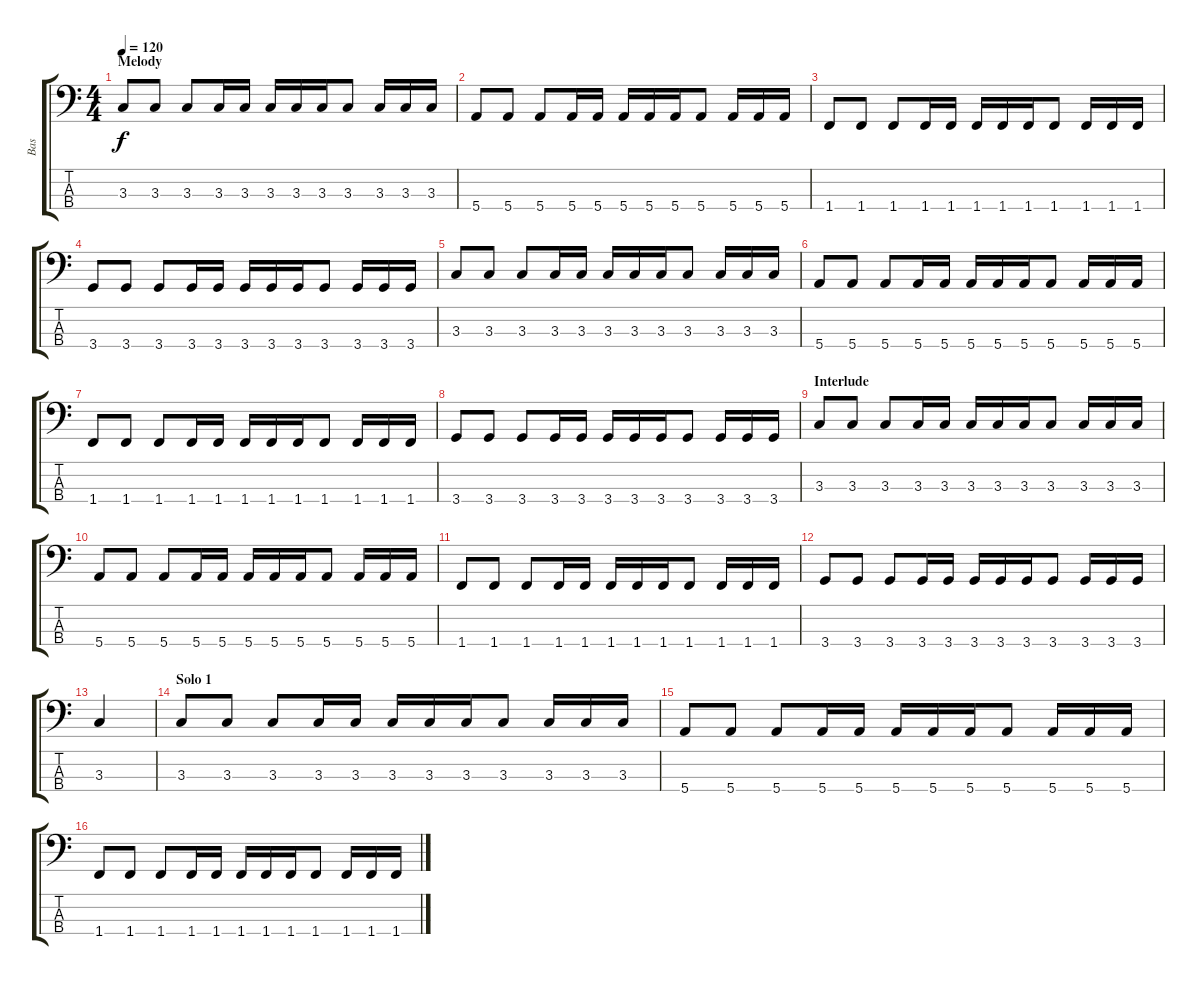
\track ("Bas" "Bas") {instrument electricbassfinger}
\staff {score tabs}
\tuning (G2 D2 A1 E1) {hide}
\ts (4 4)
\section ("" "Melody")
\tempo 120
\clef f4
\ks c
3.3.8{dy f} 3.3.8 3.3.8 3.3.16 3.3.16 3.3.16 3.3.16 3.3.16 3.3.8 3.3.16 3.3.16 3.3.16 |
5.4.8 5.4.8 5.4.8 5.4.16 5.4.16 5.4.16 5.4.16 5.4.16 5.4.8 5.4.16 5.4.16 5.4.16 |
1.4.8 1.4.8 1.4.8 1.4.16 1.4.16 1.4.16 1.4.16 1.4.16 1.4.8 1.4.16 1.4.16 1.4.16 |
3.4.8 3.4.8 3.4.8 3.4.16 3.4.16 3.4.16 3.4.16 3.4.16 3.4.8 3.4.16 3.4.16 3.4.16 |
3.3.8 3.3.8 3.3.8 3.3.16 3.3.16 3.3.16 3.3.16 3.3.16 3.3.8 3.3.16 3.3.16 3.3.16 |
5.4.8 5.4.8 5.4.8 5.4.16 5.4.16 5.4.16 5.4.16 5.4.16 5.4.8 5.4.16 5.4.16 5.4.16 |
1.4.8 1.4.8 1.4.8 1.4.16 1.4.16 1.4.16 1.4.16 1.4.16 1.4.8 1.4.16 1.4.16 1.4.16 |
3.4.8 3.4.8 3.4.8 3.4.16 3.4.16 3.4.16 3.4.16 3.4.16 3.4.8 3.4.16 3.4.16 3.4.16 |
\section ("" "Interlude")
3.3.8 3.3.8 3.3.8 3.3.16 3.3.16 3.3.16 3.3.16 3.3.16 3.3.8 3.3.16 3.3.16 3.3.16 |
5.4.8 5.4.8 5.4.8 5.4.16 5.4.16 5.4.16 5.4.16 5.4.16 5.4.8 5.4.16 5.4.16 5.4.16 |
1.4.8 1.4.8 1.4.8 1.4.16 1.4.16 1.4.16 1.4.16 1.4.16 1.4.8 1.4.16 1.4.16 1.4.16 |
3.4.8 3.4.8 3.4.8 3.4.16 3.4.16 3.4.16 3.4.16 3.4.16 3.4.8 3.4.16 3.4.16 3.4.16 |
3.3.4 |
\section ("" "Solo 1")
3.3.8 3.3.8 3.3.8 3.3.16 3.3.16 3.3.16 3.3.16 3.3.16 3.3.8 3.3.16 3.3.16 3.3.16 |
5.4.8 5.4.8 5.4.8 5.4.16 5.4.16 5.4.16 5.4.16 5.4.16 5.4.8 5.4.16 5.4.16 5.4.16 |
1.4.8 1.4.8 1.4.8 1.4.16 1.4.16 1.4.16 1.4.16 1.4.16 1.4.8 1.4.16 1.4.16 1.4.16
